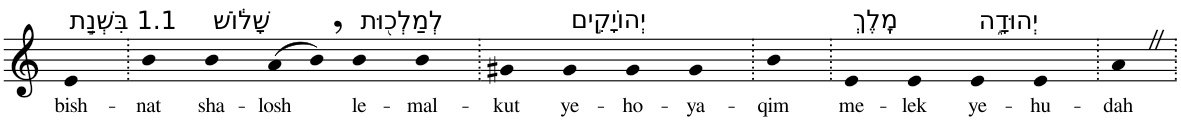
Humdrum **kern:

**kern	**text
*part1	*part1
*staff1	*staff1
*I"Piano	*
*I'Pno	*
*clefG2	*
*k[]	*
=1	=1
!LO:TX:a:t=1.1 בִּשְׁנַ֣ת	!
!	!LO:LY:b
4e	bish-
=2.	=2.
!	!LO:LY:b
4b	-nat
!LO:TX:a:t=שָׁל֔וֹשׁ	!
!	!LO:LY:b
4b	sha-
!	!LO:LY:b
(>8a	-losh
8b,)	.
!LO:TX:a:t=לְמַלְכ֖וּת	!
!	!LO:LY:b
4b	le-
!	!LO:LY:b
4b	-mal-
=3.	=3.
!	!LO:LY:b
4g#X	-kut
!LO:TX:a:t=יְהוֹיָקִ֣ים	!
!	!LO:LY:b
4g#	ye-
!	!LO:LY:b
4g#	-ho-
!	!LO:LY:b
4g#	-ya-
=4.	=4.
!	!LO:LY:b
4b	-qim
=5.	=5.
!LO:TX:a:t=מֶֽלֶךְ	!
!	!LO:LY:b
4e	me-
!	!LO:LY:b
4e	-lek
!LO:TX:a:t=יְהוּדָ֑ה	!
!	!LO:LY:b
4e	ye-
!	!LO:LY:b
4e	-hu-
=6.	=6.
!	!LO:LY:b
4aZ	-dah
=.	=.
*-	*-
